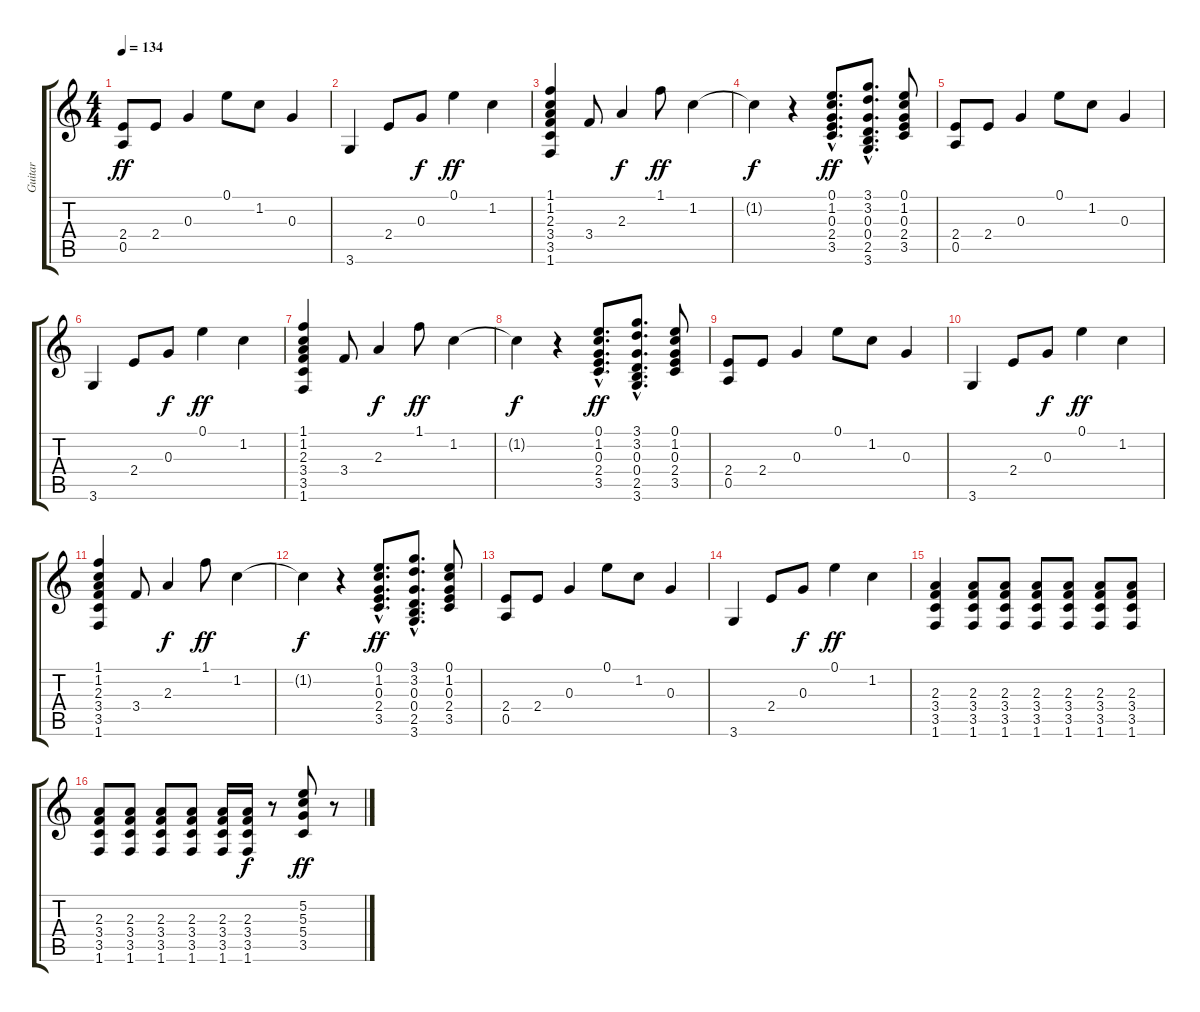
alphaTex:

\track ("Guitar" "Guitar") {instrument acousticguitarsteel}
\staff {score tabs}
\tuning (E4 B3 G3 D3 A2 E2) {hide}
\ts (4 4)
\tempo 134
\clef g2
\ks c
(2.4 0.5).8{dy ff} 2.4.8 0.3.4 0.1.8 1.2.8 0.3.4 |
3.6.4 2.4.8 0.3.8{dy f} 0.1.4{dy ff} 1.2.4 |
(1.1 1.2 2.3 3.4 3.5 1.6).4 3.4.8 2.3.4{dy f} 1.1.8{dy ff} 1.2.4 |
1.2{t}.4{dy f} r.4 (0.1{hac} 1.2{hac} 0.3{hac} 2.4{hac} 3.5{hac}).8{d dy ff} (3.1{hac} 3.2{hac} 0.3{hac} 0.4{hac} 2.5{hac} 3.6{hac}).8{d} (0.1 1.2 0.3 2.4 3.5).8 |
(2.4 0.5).8 2.4.8 0.3.4 0.1.8 1.2.8 0.3.4 |
3.6.4 2.4.8 0.3.8{dy f} 0.1.4{dy ff} 1.2.4 |
(1.1 1.2 2.3 3.4 3.5 1.6).4 3.4.8 2.3.4{dy f} 1.1.8{dy ff} 1.2.4 |
1.2{t}.4{dy f} r.4 (0.1{hac} 1.2{hac} 0.3{hac} 2.4{hac} 3.5{hac}).8{d dy ff} (3.1{hac} 3.2{hac} 0.3{hac} 0.4{hac} 2.5{hac} 3.6{hac}).8{d} (0.1 1.2 0.3 2.4 3.5).8 |
(2.4 0.5).8 2.4.8 0.3.4 0.1.8 1.2.8 0.3.4 |
3.6.4 2.4.8 0.3.8{dy f} 0.1.4{dy ff} 1.2.4 |
(1.1 1.2 2.3 3.4 3.5 1.6).4 3.4.8 2.3.4{dy f} 1.1.8{dy ff} 1.2.4 |
1.2{t}.4{dy f} r.4 (0.1{hac} 1.2{hac} 0.3{hac} 2.4{hac} 3.5{hac}).8{d dy ff} (3.1{hac} 3.2{hac} 0.3{hac} 0.4{hac} 2.5{hac} 3.6{hac}).8{d} (0.1 1.2 0.3 2.4 3.5).8 |
(2.4 0.5).8 2.4.8 0.3.4 0.1.8 1.2.8 0.3.4 |
3.6.4 2.4.8 0.3.8{dy f} 0.1.4{dy ff} 1.2.4 |
(2.3 3.4 3.5 1.6).4 (2.3 3.4 3.5 1.6).8 (2.3 3.4 3.5 1.6).8 (2.3 3.4 3.5 1.6).8 (2.3 3.4 3.5 1.6).8 (2.3 3.4 3.5 1.6).8 (2.3 3.4 3.5 1.6).8 |
(2.3 3.4 3.5 1.6).8 (2.3 3.4 3.5 1.6).8 (2.3 3.4 3.5 1.6).8 (2.3 3.4 3.5 1.6).8 (2.3 3.4 3.5 1.6).16 (2.3 3.4 3.5 1.6).16{dy f} r.8 (5.2 5.3 5.4 3.5).8{dy ff} r.8
